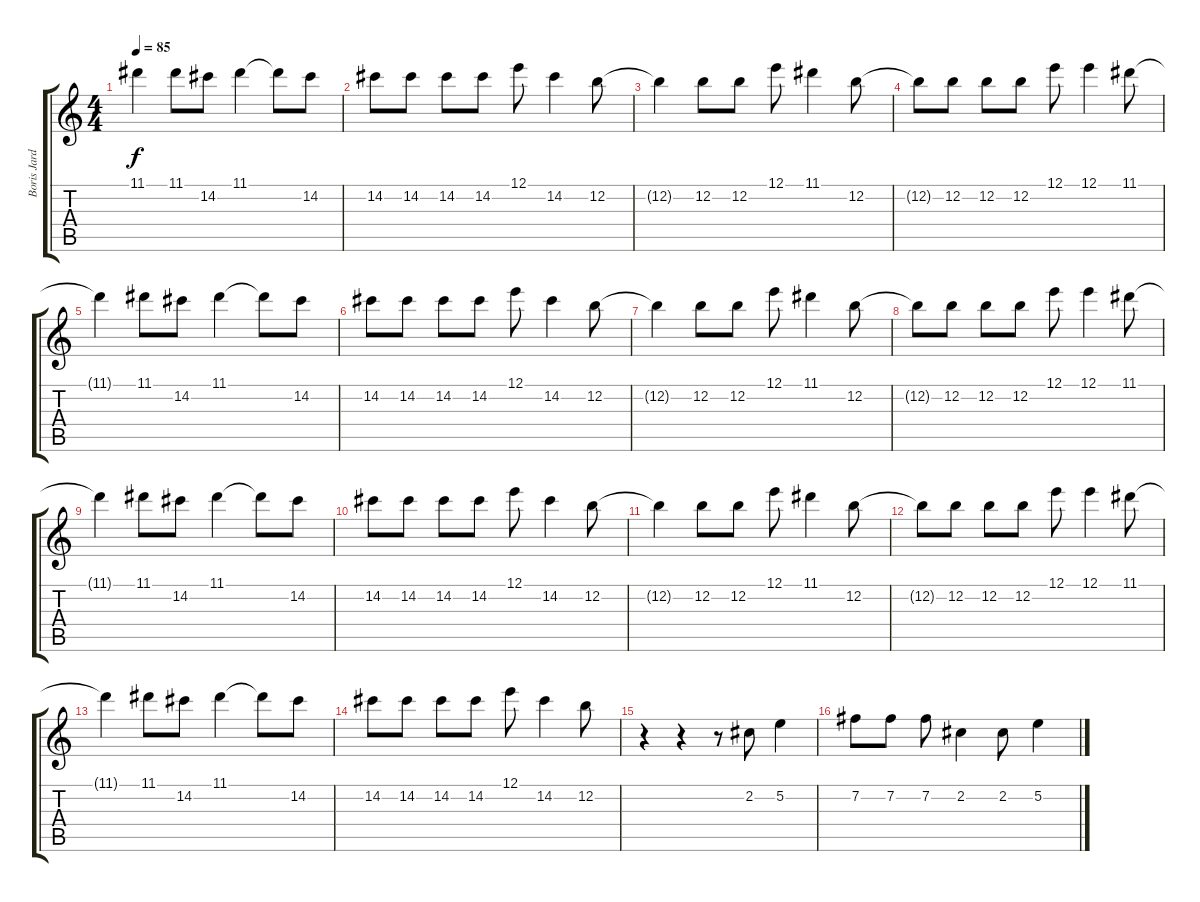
\track ("Boris Jardel" "Boris Jard") {instrument distortionguitar}
\staff {score tabs}
\tuning (E4 B3 G3 D3 A2 E2) {hide}
\ts (4 4)
\tempo 85
\clef g2
\ks c
11.1{t}.4{dy f} 11.1.8 14.2.8 11.1.4 11.1{t}.8 14.2.8 |
14.2.8 14.2.8 14.2.8 14.2.8 12.1.8 14.2.4 12.2.8 |
12.2{t}.4 12.2.8 12.2.8 12.1.8 11.1.4 12.2.8 |
12.2{t}.8 12.2.8 12.2.8 12.2.8 12.1.8 12.1.4 11.1.8 |
11.1{t}.4 11.1.8 14.2.8 11.1.4 11.1{t}.8 14.2.8 |
14.2.8 14.2.8 14.2.8 14.2.8 12.1.8 14.2.4 12.2.8 |
12.2{t}.4 12.2.8 12.2.8 12.1.8 11.1.4 12.2.8 |
12.2{t}.8 12.2.8 12.2.8 12.2.8 12.1.8 12.1.4 11.1.8 |
11.1{t}.4 11.1.8 14.2.8 11.1.4 11.1{t}.8 14.2.8 |
14.2.8 14.2.8 14.2.8 14.2.8 12.1.8 14.2.4 12.2.8 |
12.2{t}.4 12.2.8 12.2.8 12.1.8 11.1.4 12.2.8 |
12.2{t}.8 12.2.8 12.2.8 12.2.8 12.1.8 12.1.4 11.1.8 |
11.1{t}.4 11.1.8 14.2.8 11.1.4 11.1{t}.8 14.2.8 |
14.2.8 14.2.8 14.2.8 14.2.8 12.1.8 14.2.4 12.2.8 |
r.4 r.4 r.8 2.2.8 5.2.4 |
7.2.8 7.2.8 7.2.8 2.2.4 2.2.8 5.2.4
